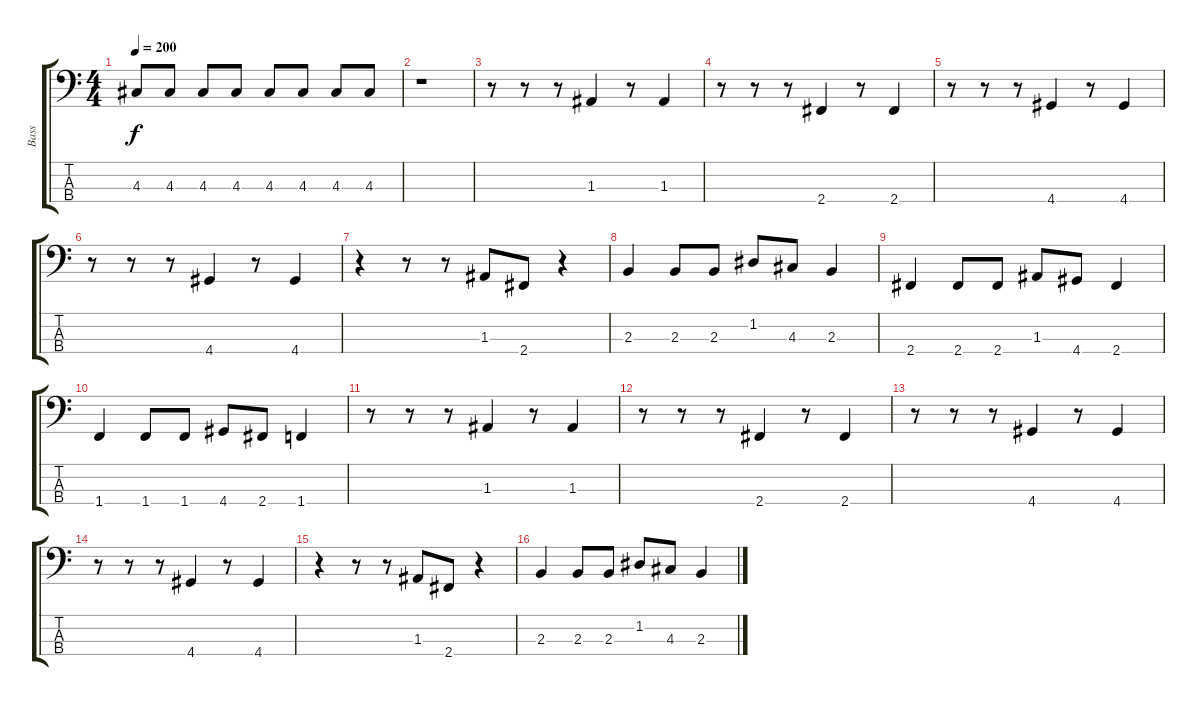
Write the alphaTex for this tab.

\track ("Bass" "Bass") {instrument electricbasspick}
\staff {score tabs}
\tuning (G2 D2 A1 E1) {hide}
\ts (4 4)
\tempo 200
\clef f4
\ks c
4.3.8{dy f} 4.3.8 4.3.8 4.3.8 4.3.8 4.3.8 4.3.8 4.3.8 |
r.1 |
r.8 r.8 r.8 1.3.4 r.8 1.3.4 |
r.8 r.8 r.8 2.4.4 r.8 2.4.4 |
r.8 r.8 r.8 4.4.4 r.8 4.4.4 |
r.8 r.8 r.8 4.4.4 r.8 4.4.4 |
r.4 r.8 r.8 1.3.8 2.4.8 r.4 |
2.3.4 2.3.8 2.3.8 1.2.8 4.3.8 2.3.4 |
2.4.4 2.4.8 2.4.8 1.3.8 4.4.8 2.4.4 |
1.4.4 1.4.8 1.4.8 4.4.8 2.4.8 1.4.4 |
r.8 r.8 r.8 1.3.4 r.8 1.3.4 |
r.8 r.8 r.8 2.4.4 r.8 2.4.4 |
r.8 r.8 r.8 4.4.4 r.8 4.4.4 |
r.8 r.8 r.8 4.4.4 r.8 4.4.4 |
r.4 r.8 r.8 1.3.8 2.4.8 r.4 |
2.3.4 2.3.8 2.3.8 1.2.8 4.3.8 2.3.4
